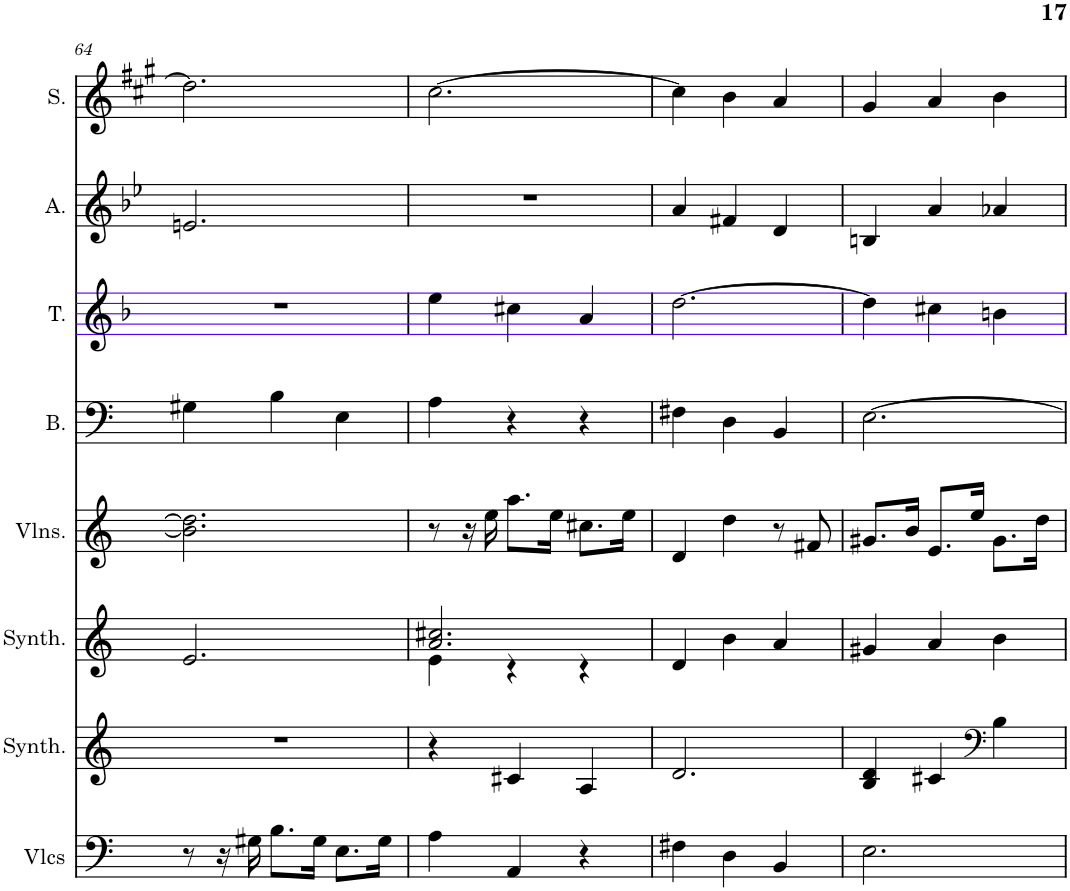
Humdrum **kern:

**kern	**kern	**kern	**kern	**kern	**kern	**kern	**kern
*part8	*part7	*part6	*part5	*part4	*part3	*part2	*part1
*staff8	*staff7	*staff6	*staff5	*staff4	*staff3	*staff2	*staff1
*I"Violoncelles, D'Bass/Strings, etc	*I"Synthétiseur d'instruments à cordes, Synth strings, etc	*I"Synthétiseur d'instruments à cordes, Synth strings 2	*I"Violons, 1st violins	*I"Basse	*I"Tenor	*I"Alto	*I"Soprano
*I'Vlcs	*I'Synth.	*I'Synth.	*I'Vlns.	*I'B.	*I'T.	*I'A.	*I'S.
!!LO:PB:g=z
*clefF4	*clefF4	*clefG2	*clefG2	*clefF4	*clefG2	*clefG2	*clefG2
*k[]	*k[]	*k[]	*k[]	*k[]	*k[b-]	*k[b-e-]	*k[f#c#g#]
*M3/4	*M3/4	*M3/4	*M3/4	*M3/4	*M3/4	*M3/4	*M3/4
=64	=64	=64	=64	=64	=64	=64	=64
8r	2.r	2.e/	2.b\] 2.dd\]	4G#X\	2.r	2.en/	2.dd\]
16r	.	.	.	.	.	.	.
16G#X\	.	.	.	.	.	.	.
8.B\L	.	.	.	4B\	.	.	.
16G#\Jk	.	.	.	.	.	.	.
8.E\L	.	.	.	4E\	.	.	.
16G#\Jk	.	.	.	.	.	.	.
=65	=65	=65	=65	=65	=65	=65	=65
*	*	*^	*	*	*	*	*
4A\	4r	2.a/ 2.cc#X/	4e\	8r	4A\	4ee\	2.r	[2.cc#\
.	.	.	.	16r	.	.	.	.
.	.	.	.	16ee\	.	.	.	.
4AA/	4c#X/	.	4r	8.aa\L	4r	4cc#X\	.	.
.	.	.	.	16ee\Jk	.	.	.	.
4r	4A/	.	4r	8.cc#X\L	4r	4a/	.	.
.	.	.	.	16ee\Jk	.	.	.	.
*	*	*v	*v	*	*	*	*	*
=66	=66	=66	=66	=66	=66	=66	=66
4F#X\	2.d/	4d/	4d/	4F#X\	[2.dd\	4a/	4cc#\]
4D\	.	4b\	4dd\	4D\	.	4f#X/	4b\
4BB/	.	4a/	8r	4BB/	.	4d/	4a/
.	.	.	8f#X/	.	.	.	.
=67	=67	=67	=67	=67	=67	=67	=67
2.E\	4B/ 4d/	4g#X/	8.g#X/L	[2.E\	4dd\]	4Bn/	4g#/
.	.	.	16b/Jk	.	.	.	.
.	4c#X/	4a/	8.e/L	.	4cc#X\	4a/	4a/
.	.	.	16ee/Jk	.	.	.	.
*	*clefF4	*	*	*	*	*	*
.	4B\	4b\	8.g#\L	.	4bn\	4a-X/	4b\
.	.	.	16dd\Jk	.	.	.	.
=	=	=	=	=	=	=	=
*-	*-	*-	*-	*-	*-	*-	*-
